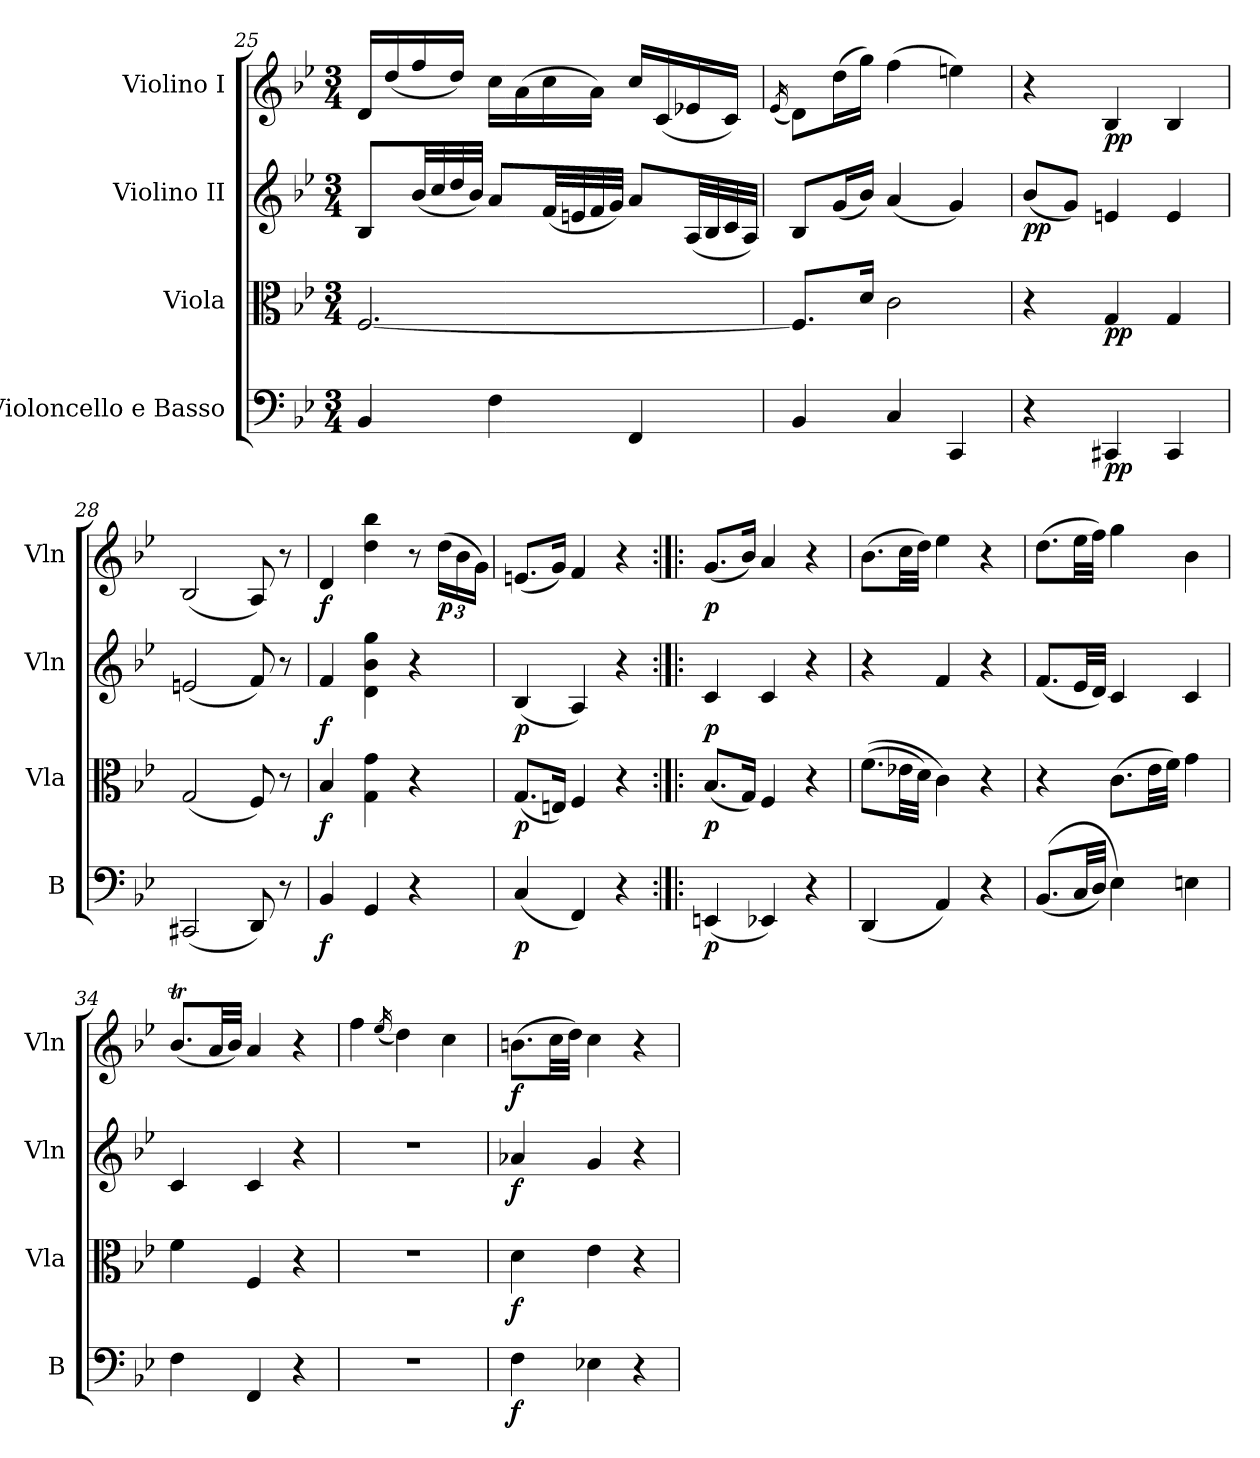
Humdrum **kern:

**kern	**dynam	**kern	**dynam	**kern	**dynam	**kern	**dynam
*part4	*part4	*part3	*part3	*part2	*part2	*part1	*part1
*staff4	*staff4	*staff3	*staff3	*staff2	*staff2	*staff1	*staff1
*I"Violoncello e Basso	*	*I"Viola	*	*I"Violino II	*	*I"Violino I	*
*I'B	*	*I'Vla	*	*I'Vln	*	*I'Vln	*
*clefF4	*	*clefC3	*	*clefG2	*	*clefG2	*
*k[b-e-]	*	*k[b-e-]	*	*k[b-e-]	*	*k[b-e-]	*
*B-:	*	*B-:	*	*B-:	*	*B-:	*
*M3/4	*	*M3/4	*	*M3/4	*	*M3/4	*
=25	=25	=25	=25	=25	=25	=25	=25
4BB-	.	[2.F	.	8B-L	.	16d/LL	.
.	.	.	.	.	.	(16dd/	.
.	.	.	.	(32b-LL	.	16ff/	.
.	.	.	.	32cc	.	.	.
.	.	.	.	32dd	.	16dd/JJ)	.
.	.	.	.	32b-JJJ)	.	.	.
4F	.	.	.	8aL	.	16ccLL	.
.	.	.	.	.	.	(16a	.
.	.	.	.	(32fLL	.	16cc	.
.	.	.	.	32en	.	.	.
.	.	.	.	32f	.	16aJJ)	.
.	.	.	.	32gJJJ)	.	.	.
4FF	.	.	.	8aL	.	16ccLL	.
.	.	.	.	.	.	(16c	.
.	.	.	.	(32ALL	.	16e-X	.
.	.	.	.	32B-	.	.	.
.	.	.	.	32c	.	16cJJ)	.
.	.	.	.	32AJJJ)	.	.	.
=26	=26	=26	=26	=26	=26	=26	=26
.	.	.	.	.	.	(<16qe-/	.
4BB-	.	8.FL]	.	8B-L	.	8dL)	.
.	.	.	.	(16gL	.	(16ddL	.
.	.	16dJk	.	16b-JJ)	.	16ggJJ)	.
4C	.	2c	.	(4a	.	(4ff	.
4CC	.	.	.	4g)	.	4een)	.
=27	=27	=27	=27	=27	=27	=27	=27
4r	.	4r	.	(8b-L	pp	4r	.
.	.	.	.	8gJ)	.	.	.
4CC#X	pp	4G	pp	4en	.	4B-	pp
4CC#	.	4G	.	4e	.	4B-	.
!!LO:LB:g=z
=28	=28	=28	=28	=28	=28	=28	=28
(2CC#X	.	(2G	.	(2en	.	(2B-	.
8DD)	.	8F)	.	8f)	.	8A)	.
8r	.	8r	.	8r	.	8r	.
=29	=29	=29	=29	=29	=29	=29	=29
4BB-	f	4B-	f	4f	f	4d	f
4GG	.	4g 4G	.	4gg 4b- 4d	.	4bb- 4dd	.
4r	.	4r	.	4r	.	8r	.
*	*	*	*	*	*	*Xbrackettup	*
.	.	.	.	.	.	(24ddLL	p
.	.	.	.	.	.	24b-	.
.	.	.	.	.	.	24gJJ)	.
=30	=30	=30	=30	=30	=30	=30	=30
(4C	p	(8.GL	p	(4B-	p	(8.enL	.
.	.	16EnJk)	.	.	.	16gJk)	.
4FF)	.	4F	.	4A)	.	4f	.
4r	.	4r	.	4r	.	4r	.
=31:|!|:	=31:|!|:	=31:|!|:	=31:|!|:	=31:|!|:	=31:|!|:	=31:|!|:	=31:|!|:
(4EEn	p	(8.B-L	p	4c	p	(8.gL	p
.	.	16GJk)	.	.	.	16b-Jk)	.
4EE-X)	.	4F	.	4c	.	4a	.
4r	.	4r	.	4r	.	4r	.
=32	=32	=32	=32	=32	=32	=32	=32
(4DD	.	((8.fL	.	4r	.	(8.b-L	.
.	.	32e-XLL	.	.	.	32ccLL	.
.	.	32dJJJ)	.	.	.	32ddJJJ)	.
4AA)	.	4c)	.	4f	.	4ee-	.
4r	.	4r	.	4r	.	4r	.
=33	=33	=33	=33	=33	=33	=33	=33
((8.BB-L	.	4r	.	(8.fL	.	(8.ddL	.
32CLL	.	.	.	32e-LL	.	32ee-LL	.
32DJJJ)	.	.	.	32dJJJ)	.	32ffJJJ)	.
4E-)	.	(8.cL	.	4c	.	4gg	.
.	.	32e-LL	.	.	.	.	.
.	.	32fJJJ)	.	.	.	.	.
4En	.	4g	.	4c	.	4b-	.
=34	=34	=34	=34	=34	=34	=34	=34
4F	.	4f	.	4c	.	(8.b-TL	.
.	.	.	.	.	.	32aLL	.
.	.	.	.	.	.	32b-JJJ)	.
4FF	.	4F	.	4c	.	4a	.
4r	.	4r	.	4r	.	4r	.
!!LO:PB:g=z
=35	=35	=35	=35	=35	=35	=35	=35
2.r	.	2.r	.	2.r	.	4ff	.
.	.	.	.	.	.	(<16qee-/	.
.	.	.	.	.	.	4dd)	.
.	.	.	.	.	.	4cc	.
=36	=36	=36	=36	=36	=36	=36	=36
4F	f	4d	f	4a-X	f	(8.bnL	f
.	.	.	.	.	.	32ccLL	.
.	.	.	.	.	.	32ddJJJ)	.
4E-X	.	4e-	.	4g	.	4cc	.
4r	.	4r	.	4r	.	4r	.
=	=	=	=	=	=	=	=
*-	*-	*-	*-	*-	*-	*-	*-
